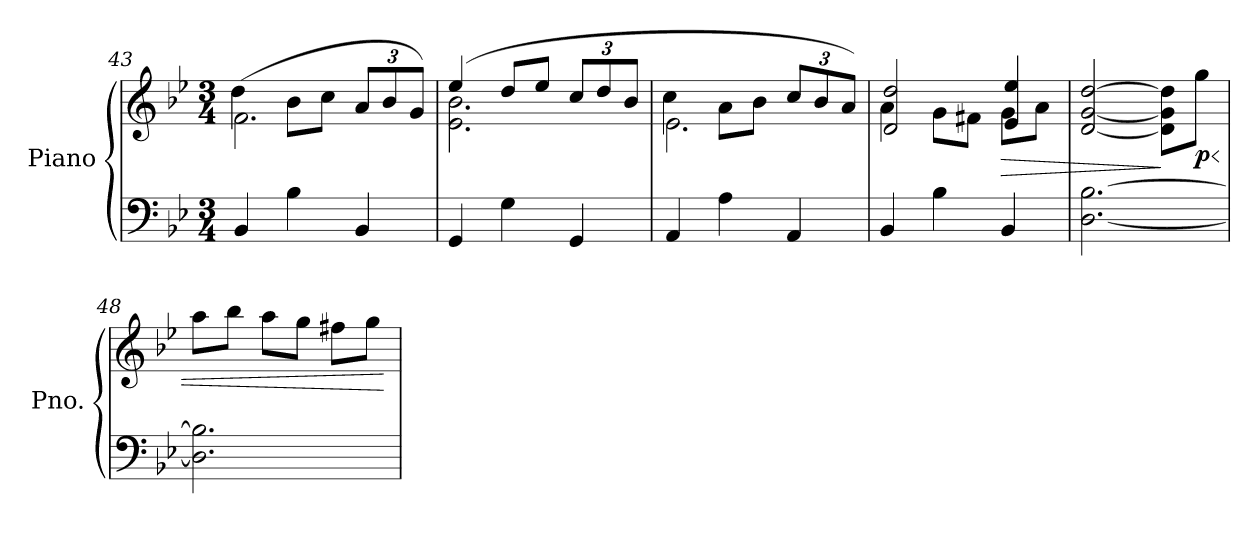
**kern	**kern	**dynam
*part1	*part1	*part1
*staff2	*staff1	*staff1/2
*I"Piano	*	*
*I'Pno.	*	*
*clefF4	*clefG2	*
*k[b-e-]	*k[b-e-]	*
*M3/4	*M3/4	*
=43	=43	=43
*	*^	*
4BB-/	(2.f\	4dd\	.
4B-\	.	8b-\L	.
.	.	8cc\J	.
*	*	*Xbrackettup	*
4BB-/	.	12a/L	.
.	.	12b-/	.
.	.	12g/J)	.
=44	=44	=44	=44
4GG/	(4ee-/	2.e-\ 2.b-\	.
4G\	8dd/L	.	.
.	8ee-/J	.	.
4GG/	12cc/L	.	.
.	12dd/	.	.
.	12b-/J	.	.
=45	=45	=45	=45
4AA/	(2.e-\	4cc\)	.
4A\	.	8a\L	.
.	.	8b-\J	.
4AA/	.	12cc/L	.
.	.	12b-/	.
.	.	12a/J)	.
=46	=46	=46	=46
4BB-/	4a\	2d/ 2dd/	.
4B-\	8g\L	.	.
.	8f#X\J	.	.
!	!	!	!LO:HP:b
4BB-/	8g\L	4e-/ 4ee-/	>
.	(8a\J	.	.
*	*v	*v	*
!!LO:LB:g=z
=47	=47	=47
[2.D\ [2.B-\	[2d/ [2g/ [2dd/	.
.	8d\] 8g\] 8dd\]L	]
!	!	!LO:HP:b
!	!	!LO:DY:n=1:b
.	8gg\J	< p
=48	=48	=48
2.D\] 2.B-\]	8aa\L	.
.	8bb-\J	.
.	8aa\L	.
.	8gg\J	.
.	8ff#X\L	.
.	8gg\J	.
.	.	[
=	=	=
*-	*-	*-
